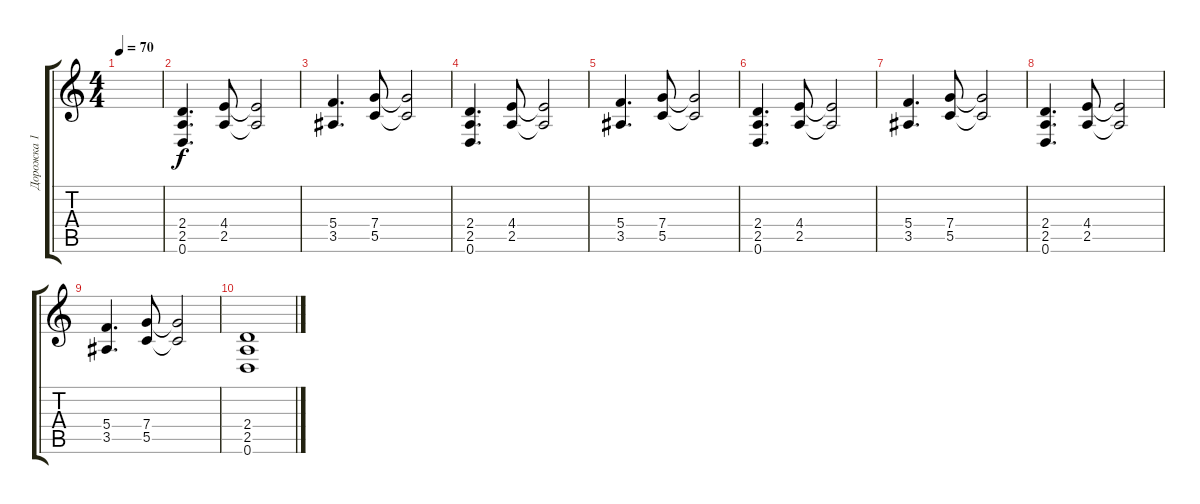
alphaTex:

\track ("Дорожка 1" "Дорожка 1") {instrument distortionguitar}
\staff {score tabs}
\tuning (D4 A3 F3 C3 G2 D2) {hide}
\ts (4 4)
\tempo 70
\clef g2
\ks c
|
(2.4 2.5 0.6).4{d} (4.4 2.5).8 (4.4{t} 2.5{t}).2 |
(5.4 3.5).4{d} (7.4 5.5).8 (7.4{t} 5.5{t}).2 |
(2.4 2.5 0.6).4{d} (4.4 2.5).8 (4.4{t} 2.5{t}).2 |
(5.4 3.5).4{d} (7.4 5.5).8 (7.4{t} 5.5{t}).2 |
(2.4 2.5 0.6).4{d} (4.4 2.5).8 (4.4{t} 2.5{t}).2 |
(5.4 3.5).4{d} (7.4 5.5).8 (7.4{t} 5.5{t}).2 |
(2.4 2.5 0.6).4{d} (4.4 2.5).8 (4.4{t} 2.5{t}).2 |
(5.4 3.5).4{d} (7.4 5.5).8 (7.4{t} 5.5{t}).2 |
(2.4 2.5 0.6).1
